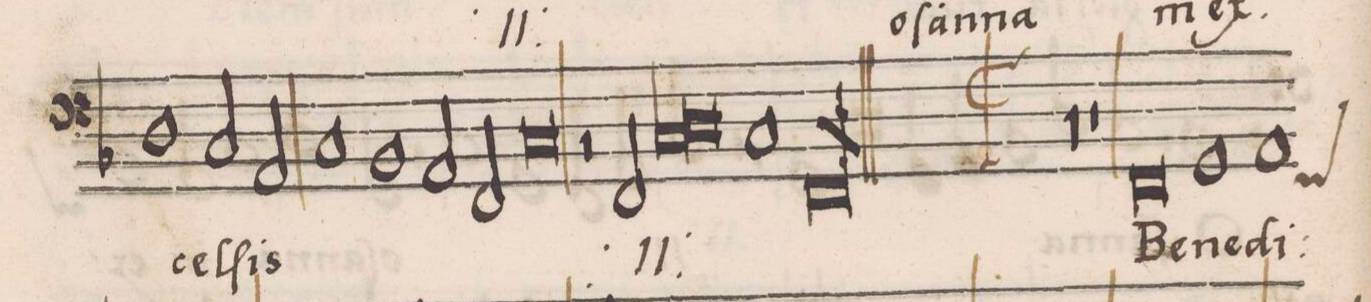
**kern	**text
*I"BASSVS	*
*clefF4	*
*k[b-]	*
*met(c|)	*
*M2/1	*
1D	-cel-
=95	=95
2C/	.
2AA/	-ſis
1C	.
=96	=96
1BB-	.
2AA/	.
2FF/	.
=97	=97
0C	.
*	*ij
=98	=98
2r	.
2FF/	in
*lig	*
1C	ex-
=99	=99
1D	.
*Xlig	*
1C	-cel-
=100	=100
00FF	-ſis
*	*Xij
=101	=101
=102||	=102||
0r	.
=103	=103
1r	.
0FF	Be-
=104	=104
1GG	-ne-
=105	=105
*custos:FF	*
1AA	-di-
*-	*-
